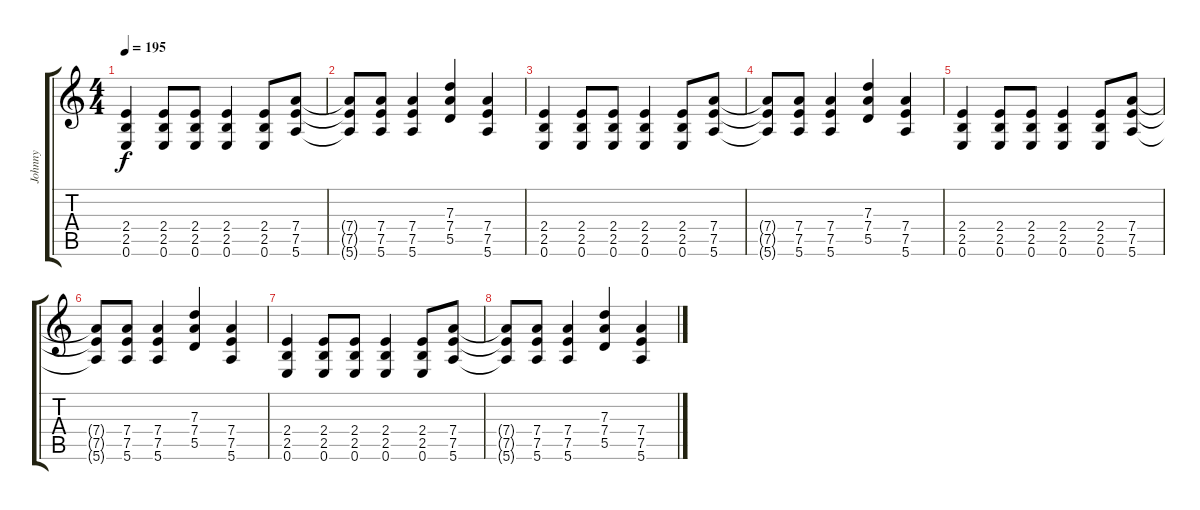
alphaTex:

\track ("Johnny" "Johnny") {instrument overdrivenguitar}
\staff {score tabs}
\tuning (E4 B3 G3 D3 A2 E2) {hide}
\ts (4 4)
\tempo 195
\clef g2
\ks c
(2.4 2.5 0.6).4{dy f} (2.4 2.5 0.6).8 (2.4 2.5 0.6).8 (2.4 2.5 0.6).4 (2.4 2.5 0.6).8 (7.4 7.5 5.6).8 |
(7.4{t} 7.5{t} 5.6{t}).8 (7.4 7.5 5.6).8 (7.4 7.5 5.6).4 (7.3 7.4 5.5).4 (7.4 7.5 5.6).4 |
(2.4 2.5 0.6).4 (2.4 2.5 0.6).8 (2.4 2.5 0.6).8 (2.4 2.5 0.6).4 (2.4 2.5 0.6).8 (7.4 7.5 5.6).8 |
(7.4{t} 7.5{t} 5.6{t}).8 (7.4 7.5 5.6).8 (7.4 7.5 5.6).4 (7.3 7.4 5.5).4 (7.4 7.5 5.6).4 |
(2.4 2.5 0.6).4 (2.4 2.5 0.6).8 (2.4 2.5 0.6).8 (2.4 2.5 0.6).4 (2.4 2.5 0.6).8 (7.4 7.5 5.6).8 |
(7.4{t} 7.5{t} 5.6{t}).8 (7.4 7.5 5.6).8 (7.4 7.5 5.6).4 (7.3 7.4 5.5).4 (7.4 7.5 5.6).4 |
(2.4 2.5 0.6).4 (2.4 2.5 0.6).8 (2.4 2.5 0.6).8 (2.4 2.5 0.6).4 (2.4 2.5 0.6).8 (7.4 7.5 5.6).8 |
(7.4{t} 7.5{t} 5.6{t}).8 (7.4 7.5 5.6).8 (7.4 7.5 5.6).4 (7.3 7.4 5.5).4 (7.4 7.5 5.6).4
